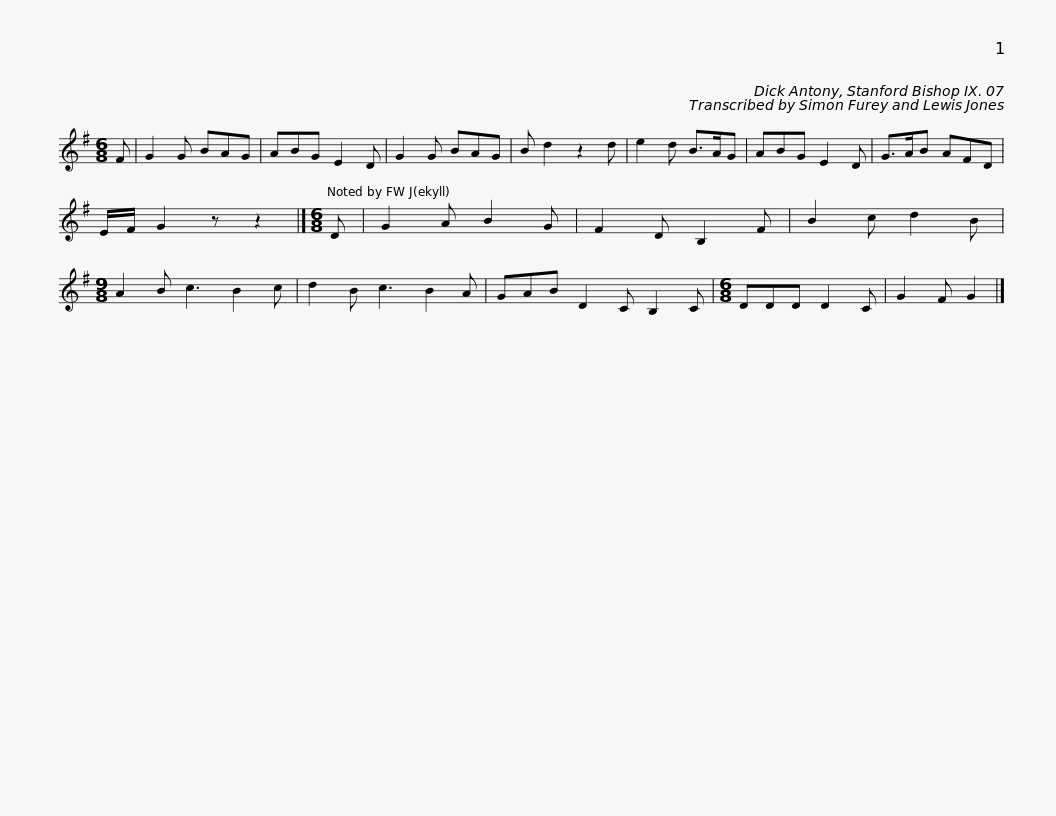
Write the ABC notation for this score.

X:1
L:1/8
M:6/8
I:linebreak $
K:G
V:1 treble
V:1
 F | G2 G BAG | ABG E2 D | G2 G BAG | B d2 z2 d |$ %5
 e2 d B>AG | ABG E2 D | G>AB AFD | E/F/ G2 z z2 |][M:6/8] D | %10
 G2 A B2 G | F2 D B,2 F | B2 c d2 B |$[M:9/8] A2 B c3 B2 c |$ d2 B c3 B2 A | %15
 GAB D2 C B,2 C |[M:6/8] DDD D2 C | G2 F G2 |] %18
